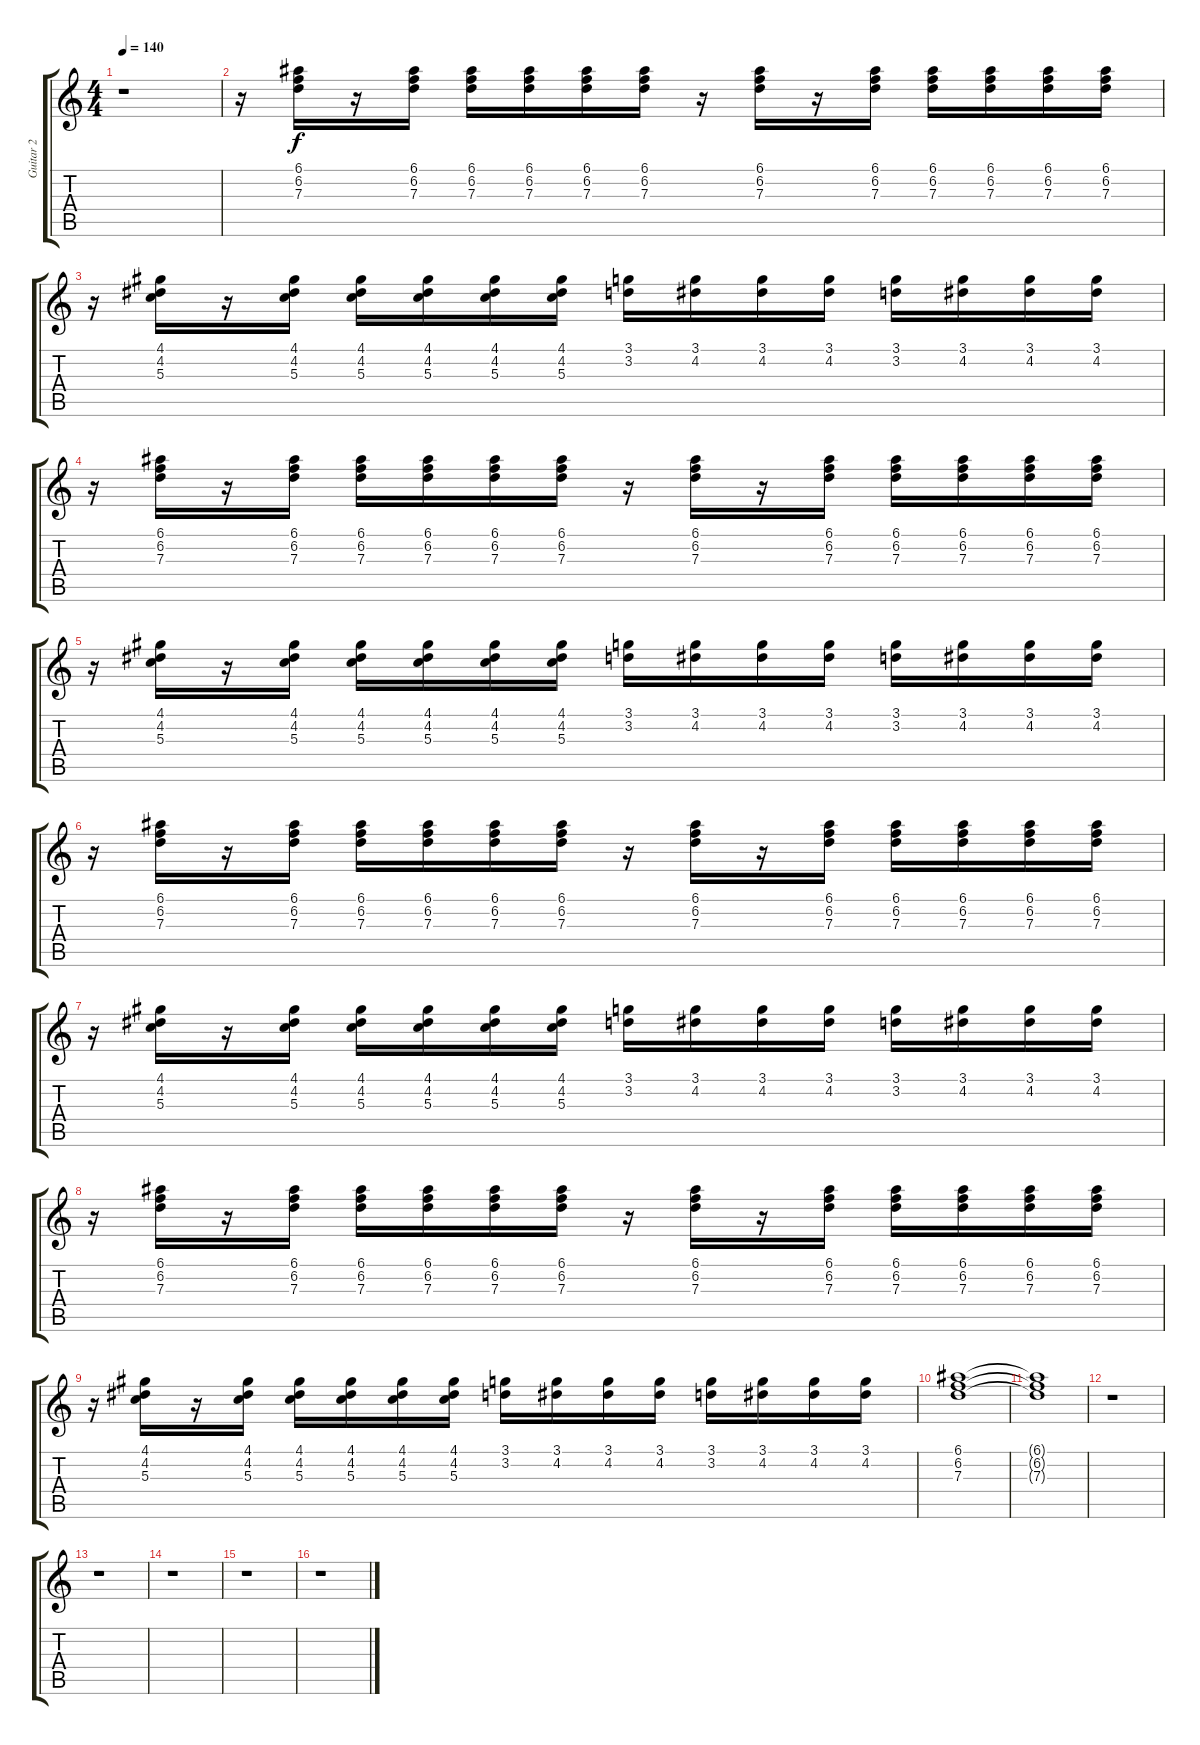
\track ("Guitar 2" "Guitar 2") {instrument electricguitarclean}
\staff {score tabs}
\tuning (E4 B3 G3 D3 A2 E2) {hide}
\ts (4 4)
\tempo 140
\clef g2
\ks c
r.1{dy f} |
r.16 (6.1 6.2 7.3).16 r.16 (6.1 6.2 7.3).16 (6.1 6.2 7.3).16 (6.1 6.2 7.3).16 (6.1 6.2 7.3).16 (6.1 6.2 7.3).16 r.16 (6.1 6.2 7.3).16 r.16 (6.1 6.2 7.3).16 (6.1 6.2 7.3).16 (6.1 6.2 7.3).16 (6.1 6.2 7.3).16 (6.1 6.2 7.3).16 |
r.16 (4.1 4.2 5.3).16 r.16 (4.1 4.2 5.3).16 (4.1 4.2 5.3).16 (4.1 4.2 5.3).16 (4.1 4.2 5.3).16 (4.1 4.2 5.3).16 (3.1 3.2).16 (3.1 4.2).16 (3.1 4.2).16 (3.1 4.2).16 (3.1 3.2).16 (3.1 4.2).16 (3.1 4.2).16 (3.1 4.2).16 |
r.16 (6.1 6.2 7.3).16 r.16 (6.1 6.2 7.3).16 (6.1 6.2 7.3).16 (6.1 6.2 7.3).16 (6.1 6.2 7.3).16 (6.1 6.2 7.3).16 r.16 (6.1 6.2 7.3).16 r.16 (6.1 6.2 7.3).16 (6.1 6.2 7.3).16 (6.1 6.2 7.3).16 (6.1 6.2 7.3).16 (6.1 6.2 7.3).16 |
r.16 (4.1 4.2 5.3).16 r.16 (4.1 4.2 5.3).16 (4.1 4.2 5.3).16 (4.1 4.2 5.3).16 (4.1 4.2 5.3).16 (4.1 4.2 5.3).16 (3.1 3.2).16 (3.1 4.2).16 (3.1 4.2).16 (3.1 4.2).16 (3.1 3.2).16 (3.1 4.2).16 (3.1 4.2).16 (3.1 4.2).16 |
r.16 (6.1 6.2 7.3).16 r.16 (6.1 6.2 7.3).16 (6.1 6.2 7.3).16 (6.1 6.2 7.3).16 (6.1 6.2 7.3).16 (6.1 6.2 7.3).16 r.16 (6.1 6.2 7.3).16 r.16 (6.1 6.2 7.3).16 (6.1 6.2 7.3).16 (6.1 6.2 7.3).16 (6.1 6.2 7.3).16 (6.1 6.2 7.3).16 |
r.16 (4.1 4.2 5.3).16 r.16 (4.1 4.2 5.3).16 (4.1 4.2 5.3).16 (4.1 4.2 5.3).16 (4.1 4.2 5.3).16 (4.1 4.2 5.3).16 (3.1 3.2).16 (3.1 4.2).16 (3.1 4.2).16 (3.1 4.2).16 (3.1 3.2).16 (3.1 4.2).16 (3.1 4.2).16 (3.1 4.2).16 |
r.16 (6.1 6.2 7.3).16 r.16 (6.1 6.2 7.3).16 (6.1 6.2 7.3).16 (6.1 6.2 7.3).16 (6.1 6.2 7.3).16 (6.1 6.2 7.3).16 r.16 (6.1 6.2 7.3).16 r.16 (6.1 6.2 7.3).16 (6.1 6.2 7.3).16 (6.1 6.2 7.3).16 (6.1 6.2 7.3).16 (6.1 6.2 7.3).16 |
r.16 (4.1 4.2 5.3).16 r.16 (4.1 4.2 5.3).16 (4.1 4.2 5.3).16 (4.1 4.2 5.3).16 (4.1 4.2 5.3).16 (4.1 4.2 5.3).16 (3.1 3.2).16 (3.1 4.2).16 (3.1 4.2).16 (3.1 4.2).16 (3.1 3.2).16 (3.1 4.2).16 (3.1 4.2).16 (3.1 4.2).16 |
(6.1 6.2 7.3).1 |
(6.1{t} 6.2{t} 7.3{t}).1 |
r.1 |
r.1 |
r.1 |
r.1 |
r.1
